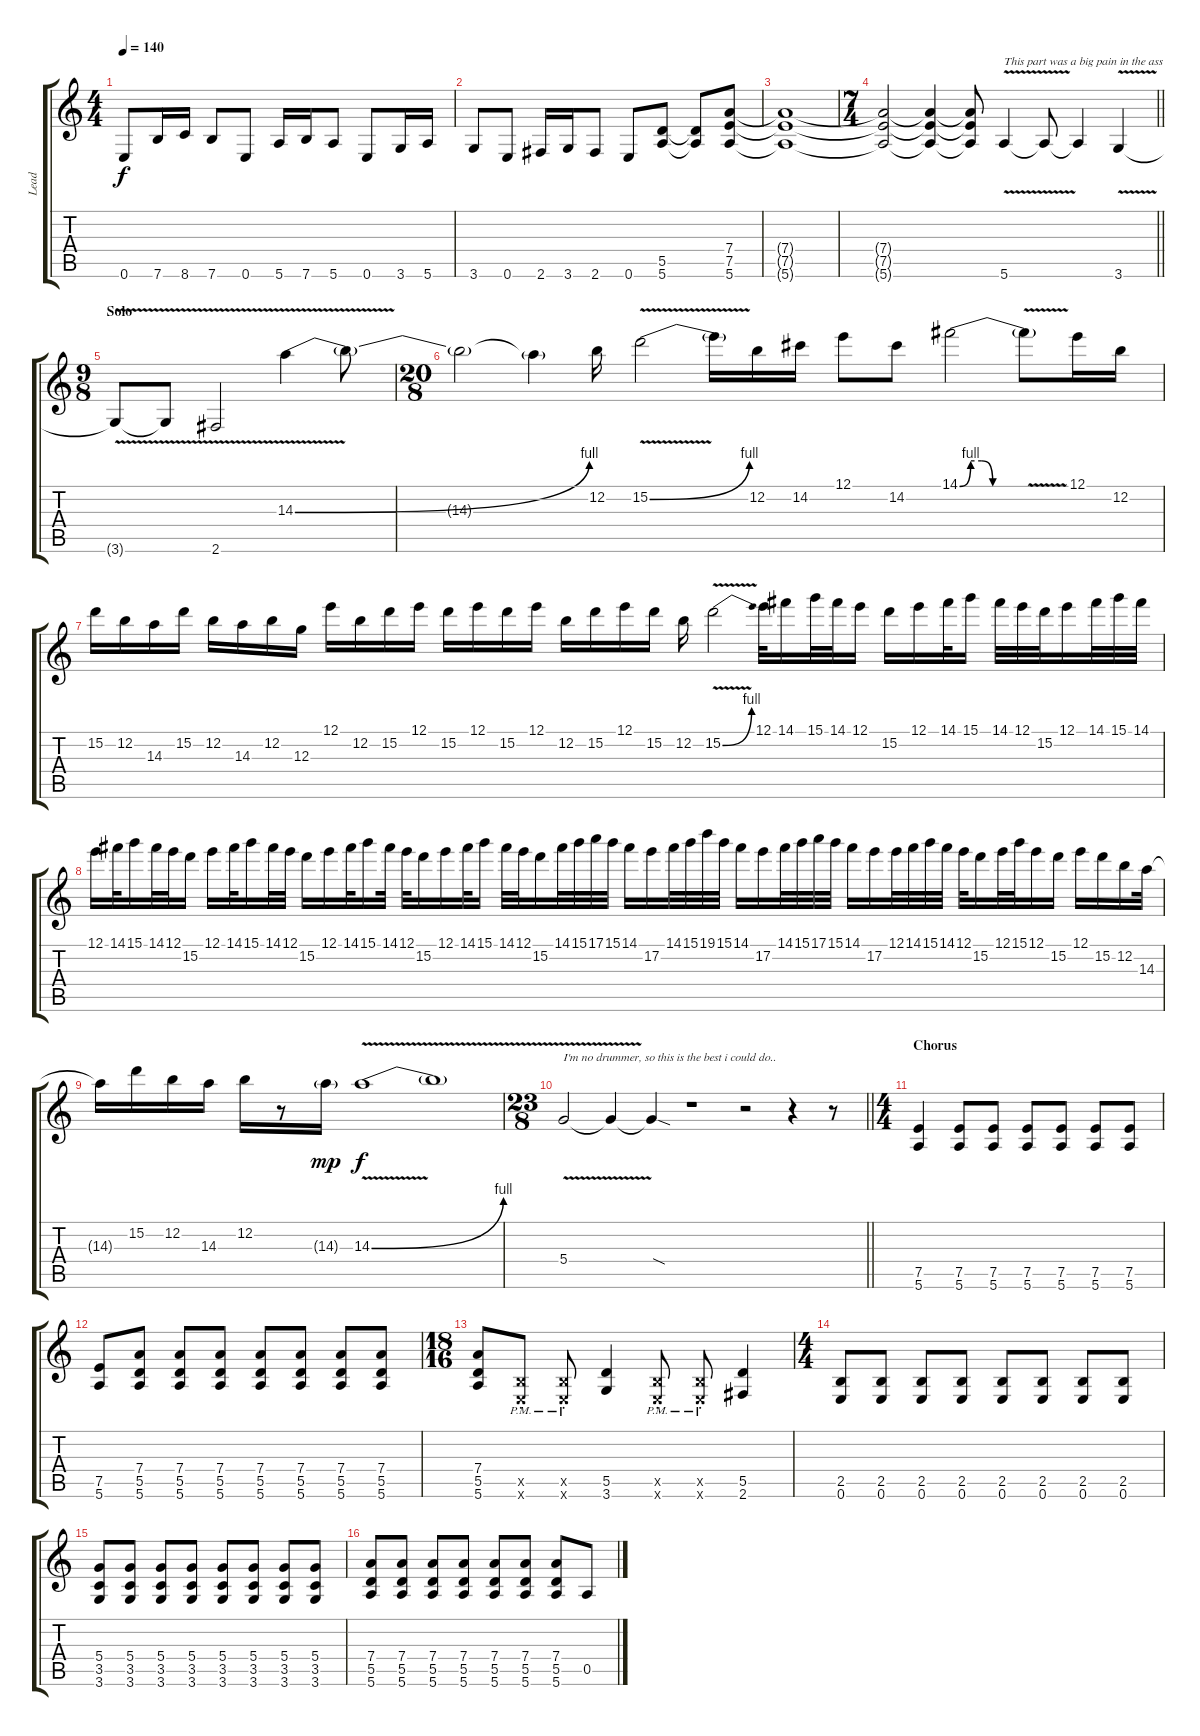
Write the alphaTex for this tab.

\track ("Lead" "Lead") {instrument distortionguitar}
\staff {score tabs}
\tuning (E4 B3 G3 D3 A2 E2) {hide}
\ts (4 4)
\tempo 140
\clef g2
\ks c
0.6{t}.8{dy f} 7.6.16 8.6.16 7.6.8 0.6.8 5.6.16 7.6.16 5.6.8 0.6.8 3.6.16 5.6.16 |
3.6.8 0.6.8 2.6.16 3.6.16 2.6.8 0.6.8 (5.5 5.6).8 (5.5{t} 5.6{t}).8 (7.4 7.5 5.6).8 |
(7.4{t} 7.5{t} 5.6{t}).1 |
\ts (7 4)
\barLineRight lightlight
(7.4{t} 7.5{t} 5.6{t}).2 (7.4{t} 7.5{t} 5.6{t}).4 (7.4{t} 7.5{t} 5.6{t}).8 5.6{v}.4{txt "This part was a big pain in the ass"} 5.6{t}.8 5.6{t}.4 3.6{v}.4 |
\ts (9 8)
\section ("" "Solo")
3.6{v t}.8 3.6{v t}.8 2.6{v}.2 14.3{be (bend 0 0 60 4) v}.4 14.3{t}.8 |
\ts (20 8)
14.3{t}.2 14.3{t}.4 12.2.16 15.2{be (bend 0 0 60 4) v}.2 15.2{t}.16 12.2.16 14.2.16 12.1.8 14.2.8 14.1{be (custom 0 0 10 4 20 4 30 0 60 0)}.2 14.1{v t}.8 12.1.16 12.2.16 |
15.2.16 12.2.16 14.3.16 15.2.16 12.2.16 14.3.16 12.2.16 12.3.16 12.1.16 12.2.16 15.2.16 12.1.16 15.2.16 12.1.16 15.2.16 12.1.16 12.2.16 15.2.16 12.1.16 15.2.16 12.2.16 15.2{be (bend 0 0 60 4) v}.2 12.1.32 14.1.16 15.1.32 14.1.32 12.1.16 15.2.16 12.1.16 14.1.32 15.1.16 14.1.32 12.1.32 15.2.32 12.1.16 14.1.32 15.1.32 14.1.32 |
12.1.16 14.1.32 15.1.16 14.1.32 12.1.32 15.2.16 12.1.16 14.1.32 15.1.16 14.1.32 12.1.32 15.2.16 12.1.16 14.1.32 15.1.16 14.1.32 12.1.32 15.2.16 12.1.16 14.1.32 15.1.16 14.1.32 12.1.32 15.2.16 14.1.32 15.1.32 17.1.32 15.1.32 14.1.16 17.2.16 14.1.32 15.1.32 19.1.32 15.1.32 14.1.16 17.2.16 14.1.32 15.1.32 17.1.32 15.1.32 14.1.16 17.2.16 12.1.32 14.1.32 15.1.32 14.1.32 12.1.32 15.2.16 12.1.32 15.1.32 12.1.16 15.2.16 12.1.16 15.2.16 12.2.16 14.3.32 |
14.3{t}.16 15.2.16 12.2.16 14.3.16 12.2.16 r.8 14.3{g}.16{dy mp} 14.3{be (bend 0 0 60 4) v}.1{dy f} 14.3{t}.1 |
\ts (23 8)
\barLineRight lightlight
5.4{v}.2{txt "I'm no drummer, so this is the best i could do.."} 5.4{t}.4 5.4{sod t}.4 r.1 r.2 r.4 r.8 |
\ts (4 4)
\section ("" "Chorus")
(7.5 5.6).4 (7.5 5.6).8 (7.5 5.6).8 (7.5 5.6).8 (7.5 5.6).8 (7.5 5.6).8 (7.5 5.6).8 |
(7.5 5.6).8 (7.4 5.5 5.6).8 (7.4 5.5 5.6).8 (7.4 5.5 5.6).8 (7.4 5.5 5.6).8 (7.4 5.5 5.6).8 (7.4 5.5 5.6).8 (7.4 5.5 5.6).8 |
\ts (18 16)
(7.4 5.5 5.6).8 (2.5{pm st x} 0.6{pm st x}).8 (2.5{pm st x} 0.6{pm st x}).8 (5.5 3.6).4 (2.5{pm st x} 0.6{pm st x}).8 (2.5{pm st x} 0.6{pm st x}).8 (5.5 2.6).4 |
\ts (4 4)
(2.5 0.6).8 (2.5 0.6).8 (2.5 0.6).8 (2.5 0.6).8 (2.5 0.6).8 (2.5 0.6).8 (2.5 0.6).8 (2.5 0.6).8 |
(5.4 3.5 3.6).8 (5.4 3.5 3.6).8 (5.4 3.5 3.6).8 (5.4 3.5 3.6).8 (5.4 3.5 3.6).8 (5.4 3.5 3.6).8 (5.4 3.5 3.6).8 (5.4 3.5 3.6).8 |
(7.4 5.5 5.6).8 (7.4 5.5 5.6).8 (7.4 5.5 5.6).8 (7.4 5.5 5.6).8 (7.4 5.5 5.6).8 (7.4 5.5 5.6).8 (7.4 5.5 5.6).8 0.5.8
